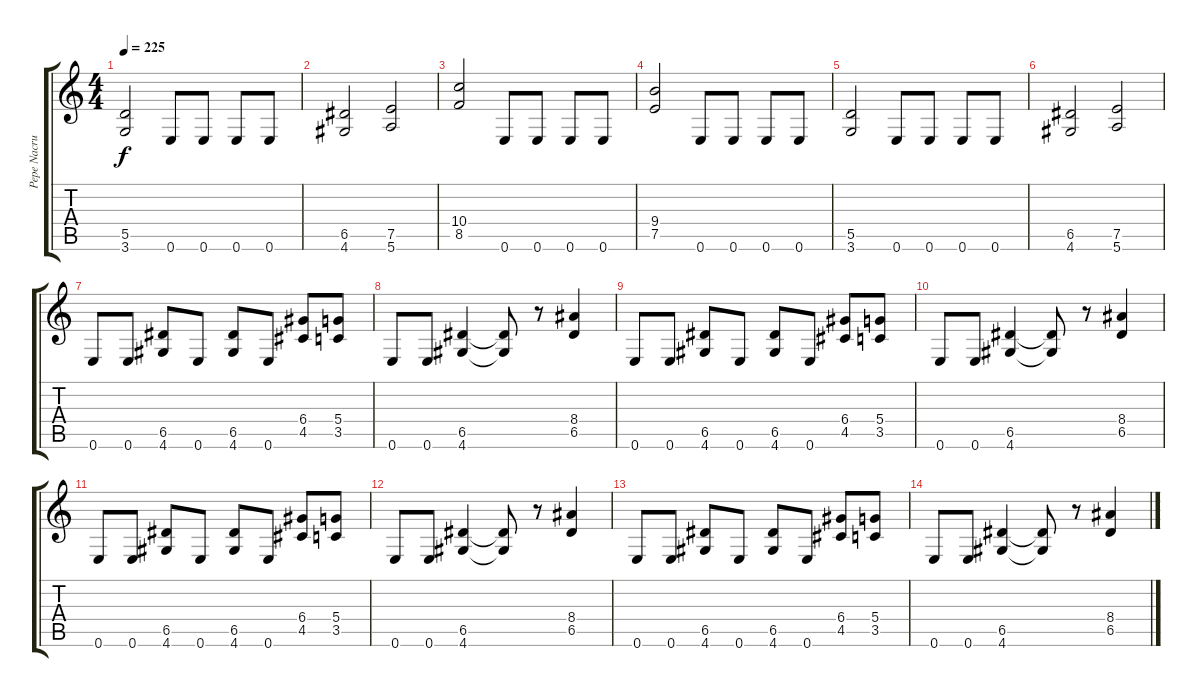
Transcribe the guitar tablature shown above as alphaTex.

\track ("Pepe Nacrur" "Pepe Nacru") {instrument distortionguitar}
\staff {score tabs}
\tuning (E4 B3 G3 D3 A2 E2) {hide}
\ts (4 4)
\tempo 225
\clef g2
\ks c
(5.5 3.6).2{dy f} 0.6.8 0.6.8 0.6.8 0.6.8 |
(6.5 4.6).2 (7.5 5.6).2 |
(10.4 8.5).2 0.6.8 0.6.8 0.6.8 0.6.8 |
(9.4 7.5).2 0.6.8 0.6.8 0.6.8 0.6.8 |
(5.5 3.6).2 0.6.8 0.6.8 0.6.8 0.6.8 |
(6.5 4.6).2 (7.5 5.6).2 |
0.6.8 0.6.8 (6.5 4.6).8 0.6.8 (6.5 4.6).8 0.6.8 (6.4 4.5).8 (5.4 3.5).8 |
0.6.8 0.6.8 (6.5 4.6).4 (6.5{t} 4.6{t}).8 r.8 (8.4 6.5).4 |
0.6.8 0.6.8 (6.5 4.6).8 0.6.8 (6.5 4.6).8 0.6.8 (6.4 4.5).8 (5.4 3.5).8 |
0.6.8 0.6.8 (6.5 4.6).4 (6.5{t} 4.6{t}).8 r.8 (8.4 6.5).4 |
0.6.8 0.6.8 (6.5 4.6).8 0.6.8 (6.5 4.6).8 0.6.8 (6.4 4.5).8 (5.4 3.5).8 |
0.6.8 0.6.8 (6.5 4.6).4 (6.5{t} 4.6{t}).8 r.8 (8.4 6.5).4 |
0.6.8 0.6.8 (6.5 4.6).8 0.6.8 (6.5 4.6).8 0.6.8 (6.4 4.5).8 (5.4 3.5).8 |
0.6.8 0.6.8 (6.5 4.6).4 (6.5{t} 4.6{t}).8 r.8 (8.4 6.5).4
